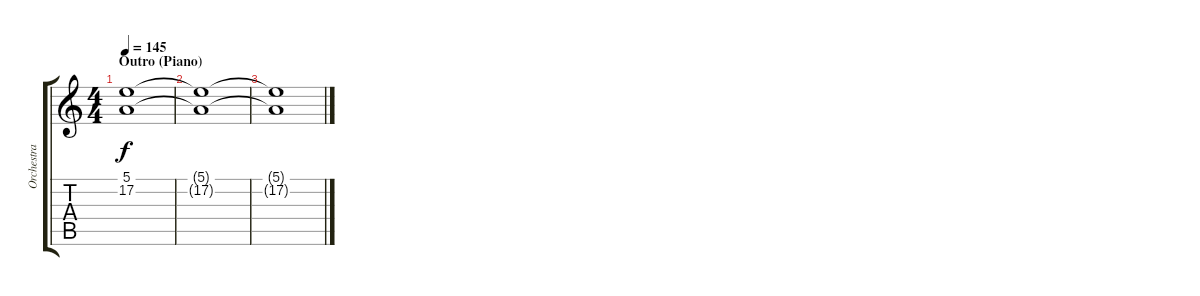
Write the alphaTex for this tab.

\track ("Orchestra - Choirs" "Orchestra ") {instrument choiraahs}
\staff {score tabs}
\tuning (E4 B3 G3 D3 A2 E2) {hide}
\ts (4 4)
\section ("" "Outro (Piano)")
\tempo 145
\clef g2
\ks c
(5.1 17.2).1{dy f volume 0} |
(5.1{t} 17.2{t}).1 |
(5.1{t} 17.2{t}).1
